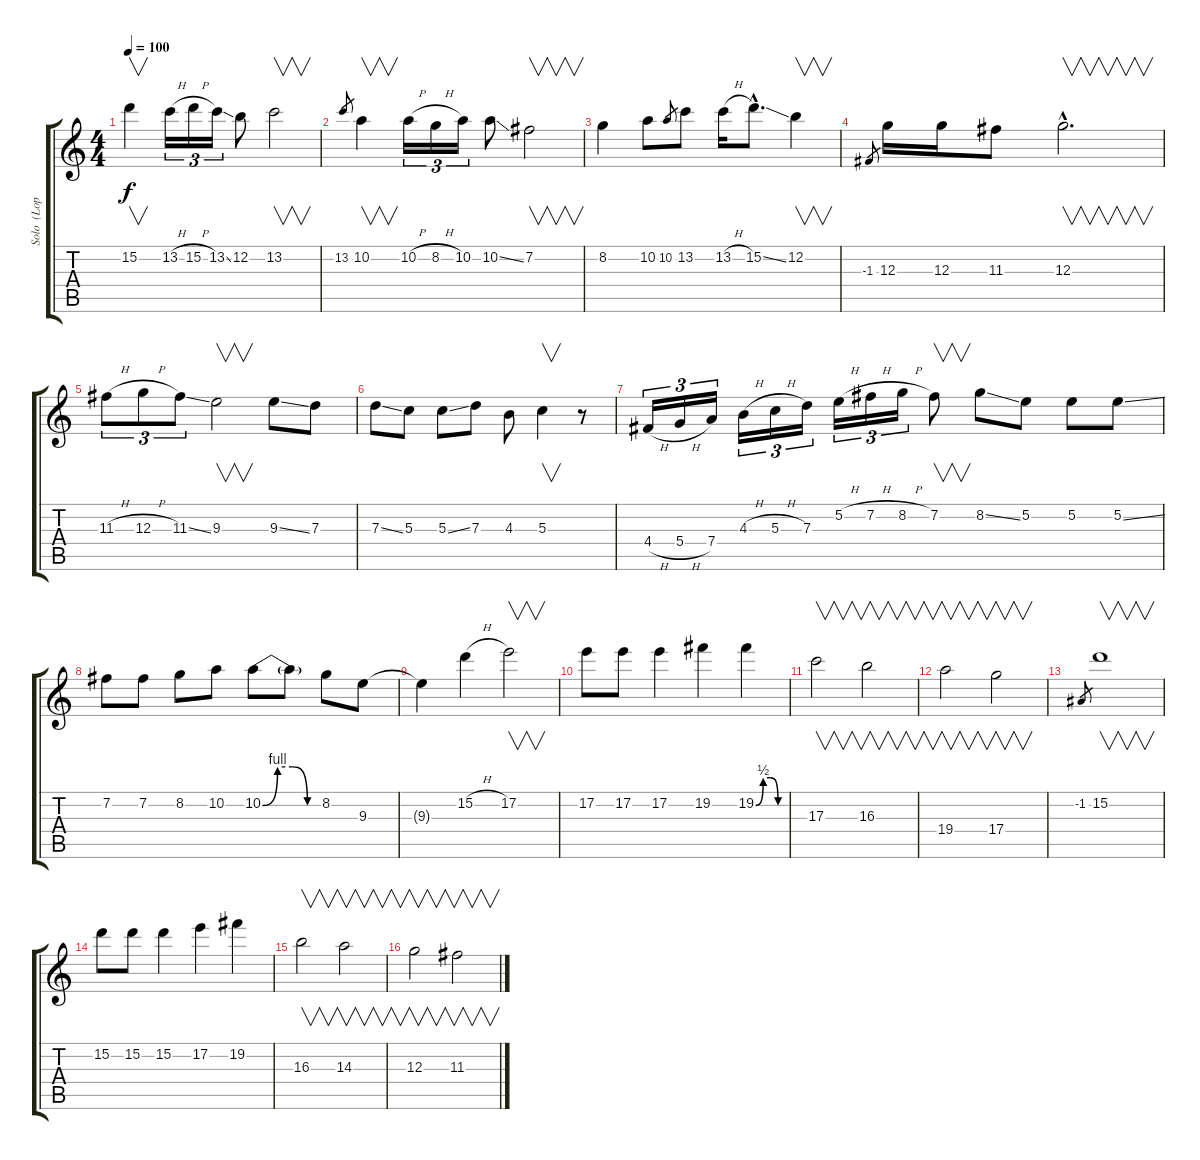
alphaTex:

\track ("Solo  (Lopakka)" "Solo  (Lop") {instrument overdrivenguitar}
\staff {score tabs}
\tuning (E4 B3 G3 D3 A2 E2) {hide}
\ts (4 4)
\tempo 100
\clef g2
\ks c
15.2.4{v dy f} 13.2{h}.16{tu (3 2)} 15.2{h}.16{tu (3 2)} 13.2{ss}.16{tu (3 2)} 12.2.8 13.2.2{v} |
13.2.8{gr} 10.2.4{v} 10.2{h}.16{tu (3 2)} 8.2{h}.16{tu (3 2)} 10.2.16{tu (3 2)} 10.2{ss}.8 7.2.2{v} |
8.2.4 10.2.8 10.2.8{gr} 13.2.8 13.2{h}.16 15.2{ss hac}.8{d} 12.2.4{v} |
-1.3.8{gr} 12.3.16 12.3.16 11.3.8 12.3{hac}.2{v d} |
11.3{h}.8{tu (3 2)} 12.3{h}.8{tu (3 2)} 11.3{ss}.8{tu (3 2)} 9.3.2{v} 9.3{ss}.8 7.3.8 |
7.3{ss}.8 5.3.8 5.3{ss}.8 7.3.8 4.3.8 5.3.4{v} r.8 |
4.4{h}.16{tu (3 2)} 5.4{h}.16{tu (3 2)} 7.4.16{tu (3 2)} 4.3{h}.16{tu (3 2)} 5.3{h}.16{tu (3 2)} 7.3.16{tu (3 2)} 5.2{h}.16{tu (3 2)} 7.2{h}.16{tu (3 2)} 8.2{h}.16{tu (3 2)} 7.2.8{v} 8.2{ss}.8 5.2.8 5.2.8 5.2{ss}.8 |
7.2.8 7.2.8 8.2.8 10.2.8 10.2{be (custom 0 0 15 4 30 4 45 0 60 0)}.8 10.2{t}.8 8.2.8 9.3.8 |
9.3{t}.4 15.2{h}.4 17.2.2{v} |
17.2.8 17.2.8 17.2.4 19.2.4 19.2{be (custom 0 0 15 2 30 2 45 0 60 0)}.4 |
17.3.2{v} 16.3.2{v} |
19.4.2{v} 17.4.2{v} |
-1.2.8{gr} 15.2.1{v} |
15.2.8 15.2.8 15.2.4 17.2.4 19.2.4 |
16.3.2{v} 14.3.2{v} |
12.3.2{v} 11.3.2{v}
